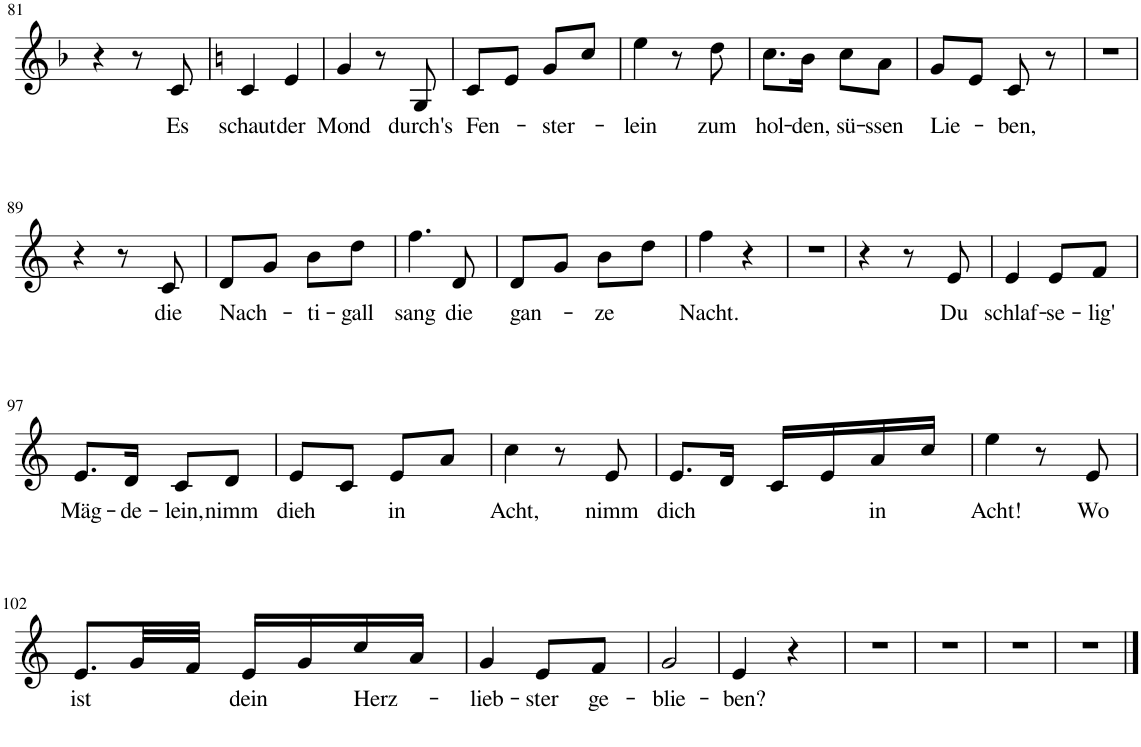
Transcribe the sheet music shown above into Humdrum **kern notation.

**kern	**text
*part1	*part1
*staff1	*staff1
*I"Piano	*
*I'Pno	*
!!LO:PB:g=z
*clefG2	*
*k[b-]	*
*M2/4	*
=81	=81
4r	.
8r	.
!	!LO:LY:b
8c/	Es
=82	=82
*k[]	*
!	!LO:LY:b
4c/	schaut
!	!LO:LY:b
4e/	der
=83	=83
!	!LO:LY:b
4g/	Mond
8r	.
!	!LO:LY:b
8G/	durch's
=84	=84
!	!LO:LY:b
8c/L	Fen-
8e/J	.
!	!LO:LY:b
8g/L	-ster-
8cc/J	.
=85	=85
!	!LO:LY:b
4ee\	-lein
8r	.
!	!LO:LY:b
8dd\	zum
=86	=86
!	!LO:LY:b
8.cc\L	hol-
!	!LO:LY:b
16b\Jk	-den,
!	!LO:LY:b
8cc\L	sü-
!	!LO:LY:b
8a\J	-ssen
=87	=87
!	!LO:LY:b
8g/L	Lie-
8e/J	.
!	!LO:LY:b
8c/	-ben,
8r	.
=88	=88
2r	.
!!LO:LB:g=z
=89	=89
4r	.
8r	.
!	!LO:LY:b
8c/	die
=90	=90
!	!LO:LY:b
8d/L	Nach-
8g/J	.
!	!LO:LY:b
8b\L	-ti-
!	!LO:LY:b
8dd\J	-gall
=91	=91
!	!LO:LY:b
4.ff\	sang
!	!LO:LY:b
8d/	die
=92	=92
!	!LO:LY:b
8d/L	gan-
8g/J	.
!	!LO:LY:b
8b\L	-ze
8dd\J	.
=93	=93
!	!LO:LY:b
4ff\	Nacht.
4r	.
=94	=94
2r	.
=95	=95
4r	.
8r	.
!	!LO:LY:b
8e/	Du
=96	=96
!	!LO:LY:b
4e/	schlaf-
!	!LO:LY:b
8e/L	-se-
!	!LO:LY:b
8f/J	-lig'
!!LO:LB:g=z
=97	=97
!	!LO:LY:b
8.e/L	Mäg-
!	!LO:LY:b
16d/Jk	-de-
!	!LO:LY:b
8c/L	-lein,
!	!LO:LY:b
8d/J	nimm
=98	=98
!	!LO:LY:b
8e/L	dieh
8c/J	.
!	!LO:LY:b
8e/L	in
8a/J	.
=99	=99
!	!LO:LY:b
4cc\	Acht,
8r	.
!	!LO:LY:b
8e/	nimm
=100	=100
!	!LO:LY:b
8.e/L	dich
16d/Jk	.
16c/LL	.
16e/	.
!	!LO:LY:b
16a/	in
16cc/JJ	.
=101	=101
!	!LO:LY:b
4ee\	Acht!
8r	.
!	!LO:LY:b
8e/	Wo
!!LO:LB:g=z
=102	=102
!	!LO:LY:b
8.e/L	ist
32g/LL	.
32f/JJJ	.
!	!LO:LY:b
16e/LL	dein
16g/	.
!	!LO:LY:b
16cc/	Herz-
16a/JJ	.
=103	=103
!	!LO:LY:b
4g/	-lieb-
!	!LO:LY:b
8e/L	-ster
!	!LO:LY:b
8f/J	ge-
=104	=104
!	!LO:LY:b
2g/	-blie-
=105	=105
!	!LO:LY:b
4e/	-ben?
4r	.
=106	=106
2r	.
=107	=107
2r	.
=108	=108
2r	.
=109	=109
2r	.
==	==
*-	*-
